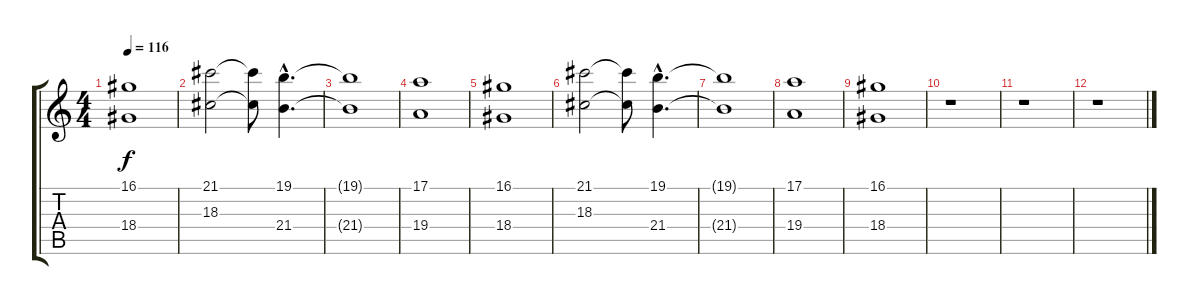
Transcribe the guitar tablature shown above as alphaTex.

\track "" {instrument synthstrings1}
\staff {score tabs}
\tuning (E4 B3 G3 D3 A2 E2) {hide}
\ts (4 4)
\tempo 116
\clef g2
\ks c
(16.1 18.4).1{dy f} |
(21.1 18.3).2 (21.1{t} 18.3{t}).8 (19.1{hac} 21.4{hac}).4{d} |
(19.1{t} 21.4{t}).1 |
(17.1 19.4).1 |
(16.1 18.4).1 |
(21.1 18.3).2 (21.1{t} 18.3{t}).8 (19.1{hac} 21.4{hac}).4{d} |
(19.1{t} 21.4{t}).1 |
(17.1 19.4).1 |
(16.1 18.4).1 |
r.1 |
r.1 |
r.1
